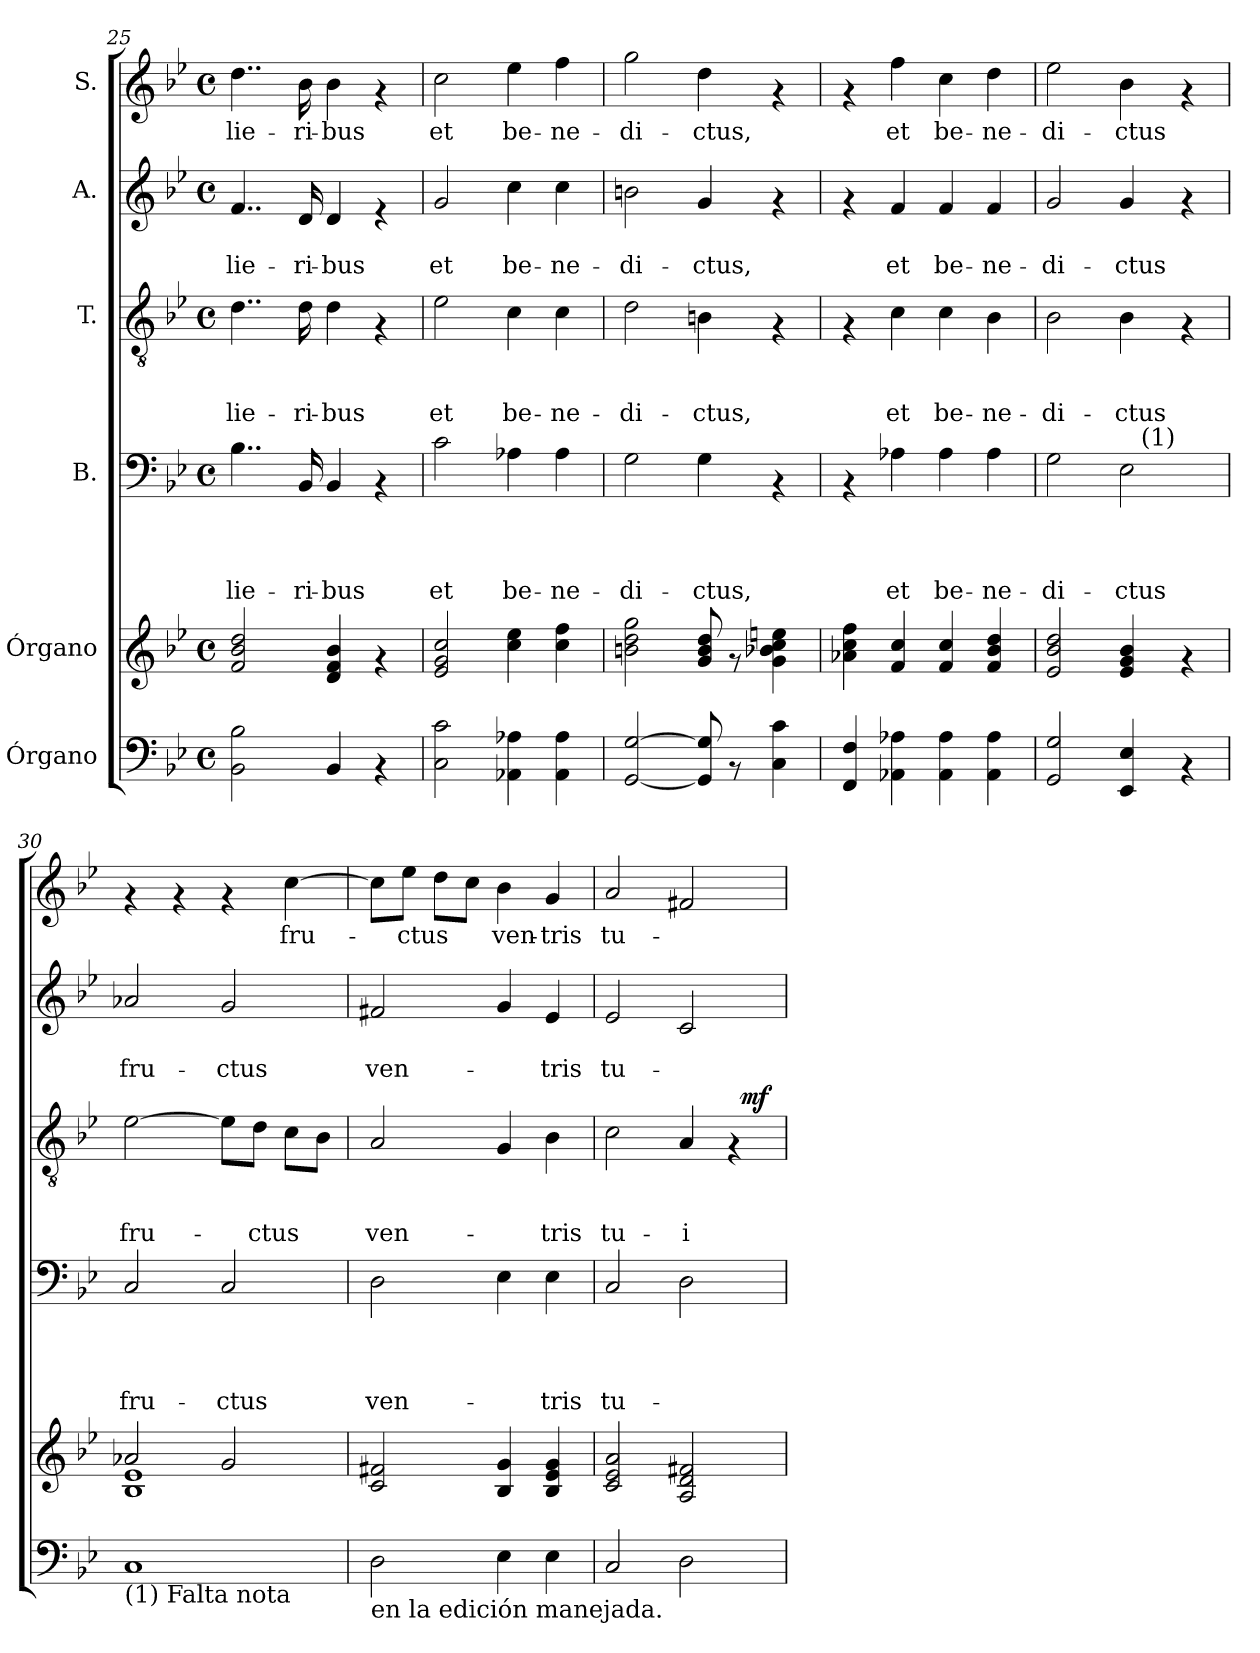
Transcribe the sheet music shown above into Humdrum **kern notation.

**kern	**kern	**kern	**text	**text	**text	**text	**kern	**text	**text	**text	**dynam	**kern	**text	**text	**kern	**text
*part6	*part5	*part4	*part4	*part4	*part4	*part4	*part3	*part3	*part3	*part3	*part3	*part2	*part2	*part2	*part1	*part1
*staff6	*staff5	*staff4	*staff4	*staff4	*staff4	*staff4	*staff3	*staff3	*staff3	*staff3	*staff3	*staff2	*staff2	*staff2	*staff1	*staff1
*I"Órgano	*I"Órgano	*I"B.	*	*	*	*	*I"T.	*	*	*	*	*I"A.	*	*	*I"S.	*
*clefF4	*clefG2	*clefF4	*	*	*	*	*clefGv2	*	*	*	*	*clefG2	*	*	*clefG2	*
*k[b-e-]	*k[b-e-]	*k[b-e-]	*	*	*	*	*k[b-e-]	*	*	*	*	*k[b-e-]	*	*	*k[b-e-]	*
*B-:	*B-:	*B-:	*	*	*	*	*B-:	*	*	*	*	*B-:	*	*	*B-:	*
*M4/4	*M4/4	*M4/4	*	*	*	*	*M4/4	*	*	*	*	*M4/4	*	*	*M4/4	*
*met(c)	*met(c)	*met(c)	*	*	*	*	*met(c)	*	*	*	*	*met(c)	*	*	*met(c)	*
=25	=25	=25	=25	=25	=25	=25	=25	=25	=25	=25	=25	=25	=25	=25	=25	=25
!	!	!	!	!	!	!LO:LY:b	!	!	!	!LO:LY:b	!	!	!	!LO:LY:b	!	!LO:LY:b
2BB-\ 2B-\	2f/ 2b-/ 2dd/	4..B-\	.	.	.	-lie-	4..d\	.	.	-lie-	.	4..f/	.	-lie-	4..dd\	-lie-
!	!	!	!	!	!	!LO:LY:b	!	!	!	!LO:LY:b	!	!	!	!LO:LY:b	!	!LO:LY:b
.	.	16BB-/	.	.	.	-ri-	16d\	.	.	-ri-	.	16d/	.	-ri-	16b-\	-ri-
!	!	!	!	!	!	!LO:LY:b	!	!	!	!LO:LY:b	!	!	!	!LO:LY:b	!	!LO:LY:b
4BB-/	4d/ 4f/ 4b-/	4BB-/	.	.	.	-bus	4d\	.	.	-bus	.	4d/	.	-bus	4b-\	-bus
4rAA	4rf	4rAA	.	.	.	.	4rF	.	.	.	.	4re	.	.	4rf	.
=26	=26	=26	=26	=26	=26	=26	=26	=26	=26	=26	=26	=26	=26	=26	=26	=26
!	!	!	!	!	!	!LO:LY:b	!	!	!	!LO:LY:b	!	!	!	!LO:LY:b	!	!LO:LY:b
2C\ 2c\	2e-/ 2g/ 2cc/	2c\	.	.	.	et	2e-\	.	.	et	.	2g/	.	et	2cc\	et
!	!	!	!	!	!	!LO:LY:b	!	!	!	!LO:LY:b	!	!	!	!LO:LY:b	!	!LO:LY:b
4AA-X\ 4A-X\	4cc\ 4ee-\	4A-X\	.	.	.	be-	4c\	.	.	be-	.	4cc\	.	be-	4ee-\	be-
!	!	!	!	!	!	!LO:LY:b	!	!	!	!LO:LY:b	!	!	!	!LO:LY:b	!	!LO:LY:b
4AA-\ 4A-\	4cc\ 4ff\	4A-\	.	.	.	-ne-	4c\	.	.	-ne-	.	4cc\	.	-ne-	4ff\	-ne-
=27	=27	=27	=27	=27	=27	=27	=27	=27	=27	=27	=27	=27	=27	=27	=27	=27
!	!	!	!	!	!	!LO:LY:b	!	!	!	!LO:LY:b	!	!	!	!LO:LY:b	!	!LO:LY:b
[<2GG/ [>2G/	2bn\ 2dd\ 2gg\	2G\	.	.	.	-di-	2d\	.	.	-di-	.	2bn\	.	-di-	2gg\	-di-
!	!	!	!	!	!	!LO:LY:b	!	!	!	!LO:LY:b	!	!	!	!LO:LY:b	!	!LO:LY:b
8GG/] 8G/]	8g/ 8b/ 8dd/	4G\	.	.	.	-ctus,	4Bn\	.	.	-ctus,	.	4g/	.	-ctus,	4dd\	-ctus,
8rAA	8rf	.	.	.	.	.	.	.	.	.	.	.	.	.	.	.
4C\ 4c\	4g\ 4b-X\ 4cc\ 4een\	4rAA	.	.	.	.	4rF	.	.	.	.	4rf	.	.	4rf	.
=28	=28	=28	=28	=28	=28	=28	=28	=28	=28	=28	=28	=28	=28	=28	=28	=28
4FF/ 4F/	4a-X\ 4cc\ 4ff\	4rAA	.	.	.	.	4rF	.	.	.	.	4rf	.	.	4rf	.
!	!	!	!	!	!	!LO:LY:b	!	!	!	!LO:LY:b	!	!	!	!LO:LY:b	!	!LO:LY:b
4AA-X\ 4A-X\	4f/ 4cc/	4A-X\	.	.	.	et	4c\	.	.	et	.	4f/	.	et	4ff\	et
!	!	!	!	!	!	!LO:LY:b	!	!	!	!LO:LY:b	!	!	!	!LO:LY:b	!	!LO:LY:b
4AA-\ 4A-\	4f/ 4cc/	4A-\	.	.	.	be-	4c\	.	.	be-	.	4f/	.	be-	4cc\	be-
!	!	!	!	!	!	!LO:LY:b	!	!	!	!LO:LY:b	!	!	!	!LO:LY:b	!	!LO:LY:b
4AA-\ 4A-\	4f/ 4b-/ 4dd/	4A-\	.	.	.	-ne-	4B-\	.	.	-ne-	.	4f/	.	-ne-	4dd\	-ne-
!!LO:PB:g=z
=29	=29	=29	=29	=29	=29	=29	=29	=29	=29	=29	=29	=29	=29	=29	=29	=29
!	!	!	!	!	!	!LO:LY:b	!	!	!	!LO:LY:b	!	!	!	!LO:LY:b	!	!LO:LY:b
*	*	*^	*	*	*	*	*	*	*	*	*	*	*	*	*	*
2GG/ 2G/	2e-/ 2b-/ 2dd/	2G\	2ryy	.	.	.	-di-	2B-\	.	.	-di-	.	2g/	.	-di-	2ee-\	-di-
!	!	!LO:N:head=open	!	!	!	!	!LO:LY:b	!	!	!	!LO:LY:b	!	!	!	!LO:LY:b	!	!LO:LY:b
4EE-/ 4E-/	4e-/ 4g/ 4b-/	2E-\	16ryy	.	.	.	-ctus	4B-\	.	.	-ctus	.	4g/	.	-ctus	4b-\	-ctus
!	!	!	!LO:TX:a:t=(1)	!	!	!	!	!	!	!	!	!	!	!	!	!	!
.	.	.	4..ryy	.	.	.	.	.	.	.	.	.	.	.	.	.	.
4rAA	4rf	.	.	.	.	.	.	4rF	.	.	.	.	4rf	.	.	4rf	.
=30	=30	=30	=30	=30	=30	=30	=30	=30	=30	=30	=30	=30	=30	=30	=30	=30	=30
*	*^	*	*	*	*	*	*	*	*	*	*	*	*	*	*	*	*
!LO:TX:b:t=(1) Falta nota	!	!	!	!	!	!	!	!	!	!	!	!	!	!	!	!	!	!
!	!	!	!	!	!	!	!	!LO:LY:b	!	!	!	!LO:LY:b	!	!	!	!LO:LY:b	!	!
*	*	*	*v	*v	*	*	*	*	*	*	*	*	*	*	*	*	*	*
1C	2a-X/	1B- 1e-	2C/	.	.	.	fru-	[>2e-\	.	.	fru-	.	2a-X/	.	fru-	4rf	.
.	.	.	.	.	.	.	.	.	.	.	.	.	.	.	.	4rf	.
!	!	!	!	!	!	!	!LO:LY:b	!	!	!	!	!	!	!	!LO:LY:b	!	!
.	2g/	.	2C/	.	.	.	-ctus	8e-\L]	.	.	.	.	2g/	.	-ctus	4rf	.
!	!	!	!	!	!	!	!	!	!	!	!LO:LY:b	!	!	!	!	!	!
.	.	.	.	.	.	.	.	8d\J	.	.	-ctus	.	.	.	.	.	.
!	!	!	!	!	!	!	!	!	!	!	!	!	!	!	!	!	!LO:LY:b
.	.	.	.	.	.	.	.	8c\L	.	.	.	.	.	.	.	[>4cc\	fru-
.	.	.	.	.	.	.	.	8B-\J	.	.	.	.	.	.	.	.	.
*	*v	*v	*	*	*	*	*	*	*	*	*	*	*	*	*	*	*
=31	=31	=31	=31	=31	=31	=31	=31	=31	=31	=31	=31	=31	=31	=31	=31	=31
!LO:TX:b:t=en la edición manejada.	!	!	!	!	!	!	!	!	!	!	!	!	!	!	!	!
!	!	!	!	!	!	!LO:LY:b	!	!	!	!LO:LY:b	!	!	!	!LO:LY:b	!	!
2D\	2c/ 2f#X/	2D\	.	.	.	ven-	2A/	.	.	ven-	.	2f#X/	.	ven-	8cc\L]	.
!	!	!	!	!	!	!	!	!	!	!	!	!	!	!	!	!LO:LY:b
.	.	.	.	.	.	.	.	.	.	.	.	.	.	.	8ee-\J	-ctus
.	.	.	.	.	.	.	.	.	.	.	.	.	.	.	8dd\L	.
.	.	.	.	.	.	.	.	.	.	.	.	.	.	.	8cc\J	.
!	!	!	!	!	!	!	!	!	!	!	!	!	!	!	!	!LO:LY:b
4E-\	4B-/ 4g/	4E-\	.	.	.	.	4G/	.	.	.	.	4g/	.	.	4b-\	ven-
!	!	!	!	!	!	!LO:LY:b	!	!	!	!LO:LY:b	!	!	!	!LO:LY:b	!	!LO:LY:b
4E-\	4B-/ 4e-/ 4g/	4E-\	.	.	.	-tris	4B-\	.	.	-tris	.	4e-/	.	-tris	4g/	-tris
=32	=32	=32	=32	=32	=32	=32	=32	=32	=32	=32	=32	=32	=32	=32	=32	=32
!	!	!	!	!	!	!LO:LY:b	!	!	!	!LO:LY:b	!	!	!	!LO:LY:b	!	!LO:LY:b
*	*	*	*	*	*	*	*^	*	*	*	*	*	*	*	*	*
2C/	2c/ 2e-/ 2a/	2C/	.	.	.	tu-	2c\	2ryy	.	.	tu-	.	2e-/	.	tu-	2a/	tu-
!	!	!	!	!	!	!	!	!	!	!	!LO:LY:b	!	!	!	!	!	!
2D\	2A/ 2d/ 2f#X/	2D\	.	.	.	.	4A/	4ryy	.	.	-i	.	2c/	.	.	2f#X/	.
.	.	.	.	.	.	.	4rF	32ryy	.	.	.	.	.	.	.	.	.
!	!	!	!	!	!	!	!	!	!	!	!	!LO:DY:a	!	!	!	!	!
.	.	.	.	.	.	.	.	8..ryy	.	.	.	mf	.	.	.	.	.
*	*	*	*	*	*	*	*v	*v	*	*	*	*	*	*	*	*	*
=	=	=	=	=	=	=	=	=	=	=	=	=	=	=	=	=
*-	*-	*-	*-	*-	*-	*-	*-	*-	*-	*-	*-	*-	*-	*-	*-	*-
